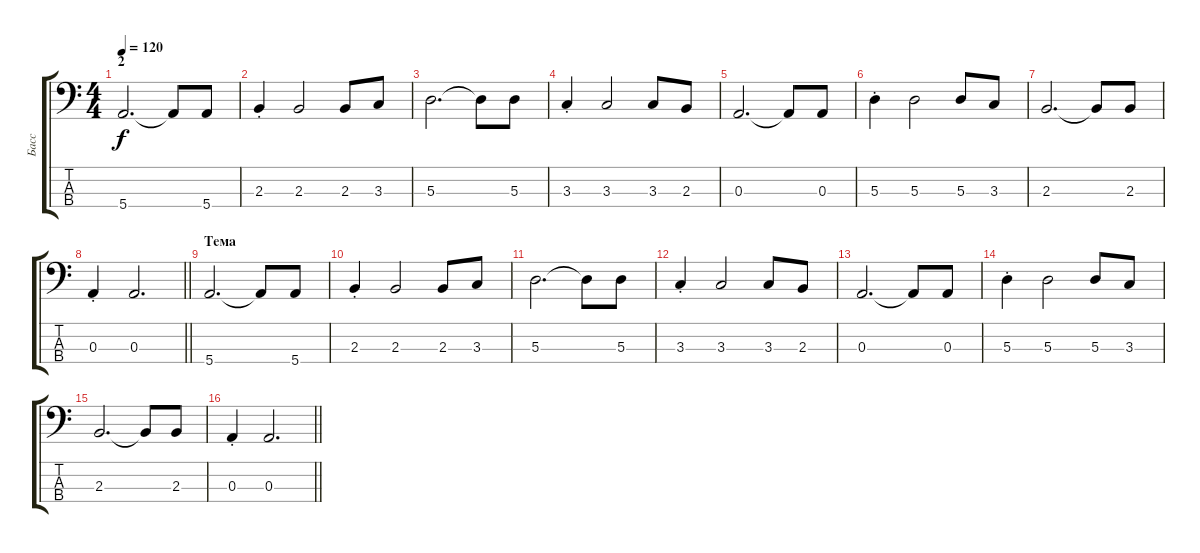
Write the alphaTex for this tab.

\track ("Басс" "Басс") {instrument electricbasspick}
\staff {score tabs}
\tuning (G2 D2 A1 E1) {hide}
\ts (4 4)
\section ("" "2")
\tempo 120
\clef f4
\ks c
5.4.2{d dy f} 5.4{t}.8 5.4.8 |
2.3{st}.4 2.3.2 2.3.8 3.3.8 |
5.3.2{d} 5.3{t}.8 5.3.8 |
3.3{st}.4 3.3.2 3.3.8 2.3.8 |
0.3.2{d} 0.3{t}.8 0.3.8 |
5.3{st}.4 5.3.2 5.3.8 3.3.8 |
2.3.2{d} 2.3{t}.8 2.3.8 |
\barLineRight lightlight
0.3{st}.4 0.3.2{d} |
\section ("" "Тема")
5.4.2{d} 5.4{t}.8 5.4.8 |
2.3{st}.4 2.3.2 2.3.8 3.3.8 |
5.3.2{d} 5.3{t}.8 5.3.8 |
3.3{st}.4 3.3.2 3.3.8 2.3.8 |
0.3.2{d} 0.3{t}.8 0.3.8 |
5.3{st}.4 5.3.2 5.3.8 3.3.8 |
2.3.2{d} 2.3{t}.8 2.3.8 |
\barLineRight lightlight
0.3{st}.4 0.3.2{d}
